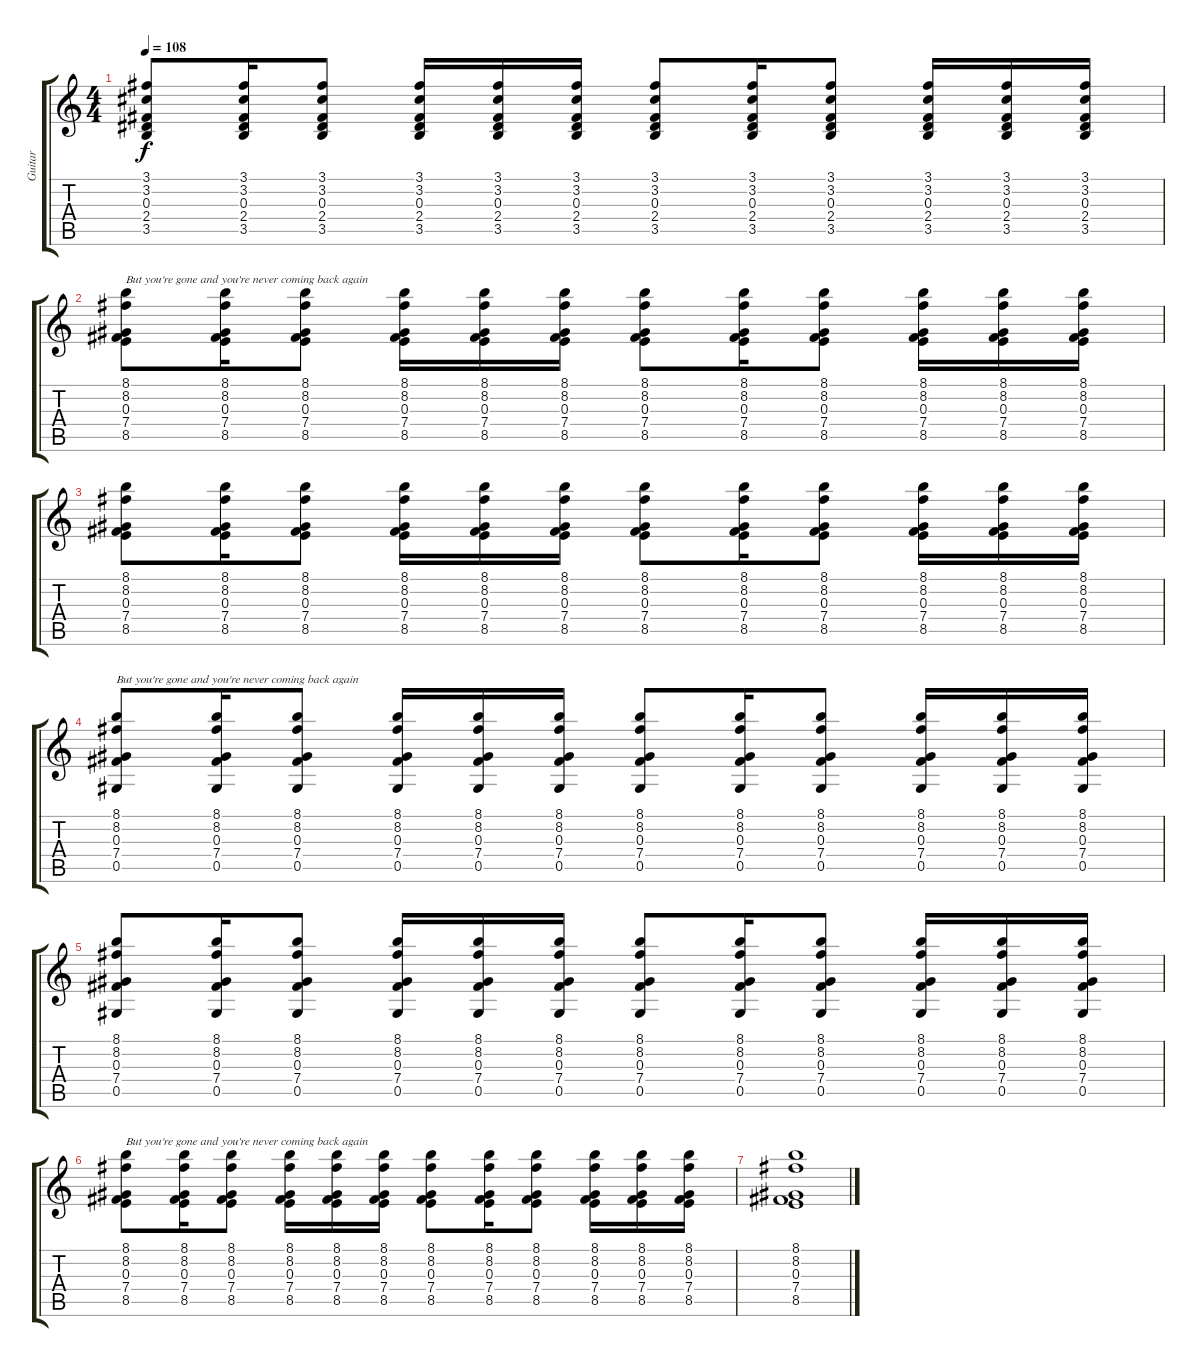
\track ("Guitar" "Guitar") {instrument acousticguitarsteel}
\staff {score tabs}
\tuning (Eb4 Bb3 Gb3 Db3 Ab2 Eb2) {hide}
\ts (4 4)
\tempo 108
\clef g2
\ks c
(3.1 3.2 0.3 2.4 3.5).8{dy f} (3.1 3.2 0.3 2.4 3.5).16 (3.1 3.2 0.3 2.4 3.5).8 (3.1 3.2 0.3 2.4 3.5).16 (3.1 3.2 0.3 2.4 3.5).16 (3.1 3.2 0.3 2.4 3.5).16 (3.1 3.2 0.3 2.4 3.5).8 (3.1 3.2 0.3 2.4 3.5).16 (3.1 3.2 0.3 2.4 3.5).8 (3.1 3.2 0.3 2.4 3.5).16 (3.1 3.2 0.3 2.4 3.5).16 (3.1 3.2 0.3 2.4 3.5).16 |
(8.1 8.2 0.3 7.4 8.5).8{txt "But you're gone and you're never coming back again"} (8.1 8.2 0.3 7.4 8.5).16 (8.1 8.2 0.3 7.4 8.5).8 (8.1 8.2 0.3 7.4 8.5).16 (8.1 8.2 0.3 7.4 8.5).16 (8.1 8.2 0.3 7.4 8.5).16 (8.1 8.2 0.3 7.4 8.5).8 (8.1 8.2 0.3 7.4 8.5).16 (8.1 8.2 0.3 7.4 8.5).8 (8.1 8.2 0.3 7.4 8.5).16 (8.1 8.2 0.3 7.4 8.5).16 (8.1 8.2 0.3 7.4 8.5).16 |
(8.1 8.2 0.3 7.4 8.5).8 (8.1 8.2 0.3 7.4 8.5).16 (8.1 8.2 0.3 7.4 8.5).8 (8.1 8.2 0.3 7.4 8.5).16 (8.1 8.2 0.3 7.4 8.5).16 (8.1 8.2 0.3 7.4 8.5).16 (8.1 8.2 0.3 7.4 8.5).8 (8.1 8.2 0.3 7.4 8.5).16 (8.1 8.2 0.3 7.4 8.5).8 (8.1 8.2 0.3 7.4 8.5).16 (8.1 8.2 0.3 7.4 8.5).16 (8.1 8.2 0.3 7.4 8.5).16 |
(8.1 8.2 0.3 7.4 0.5).8{txt "But you're gone and you're never coming back again"} (8.1 8.2 0.3 7.4 0.5).16 (8.1 8.2 0.3 7.4 0.5).8 (8.1 8.2 0.3 7.4 0.5).16 (8.1 8.2 0.3 7.4 0.5).16 (8.1 8.2 0.3 7.4 0.5).16 (8.1 8.2 0.3 7.4 0.5).8 (8.1 8.2 0.3 7.4 0.5).16 (8.1 8.2 0.3 7.4 0.5).8 (8.1 8.2 0.3 7.4 0.5).16 (8.1 8.2 0.3 7.4 0.5).16 (8.1 8.2 0.3 7.4 0.5).16 |
(8.1 8.2 0.3 7.4 0.5).8 (8.1 8.2 0.3 7.4 0.5).16 (8.1 8.2 0.3 7.4 0.5).8 (8.1 8.2 0.3 7.4 0.5).16 (8.1 8.2 0.3 7.4 0.5).16 (8.1 8.2 0.3 7.4 0.5).16 (8.1 8.2 0.3 7.4 0.5).8 (8.1 8.2 0.3 7.4 0.5).16 (8.1 8.2 0.3 7.4 0.5).8 (8.1 8.2 0.3 7.4 0.5).16 (8.1 8.2 0.3 7.4 0.5).16 (8.1 8.2 0.3 7.4 0.5).16 |
(8.1 8.2 0.3 7.4 8.5).8{txt "But you're gone and you're never coming back again"} (8.1 8.2 0.3 7.4 8.5).16 (8.1 8.2 0.3 7.4 8.5).8 (8.1 8.2 0.3 7.4 8.5).16 (8.1 8.2 0.3 7.4 8.5).16 (8.1 8.2 0.3 7.4 8.5).16 (8.1 8.2 0.3 7.4 8.5).8 (8.1 8.2 0.3 7.4 8.5).16 (8.1 8.2 0.3 7.4 8.5).8 (8.1 8.2 0.3 7.4 8.5).16 (8.1 8.2 0.3 7.4 8.5).16 (8.1 8.2 0.3 7.4 8.5).16 |
(8.1 8.2 0.3 7.4 8.5).1
